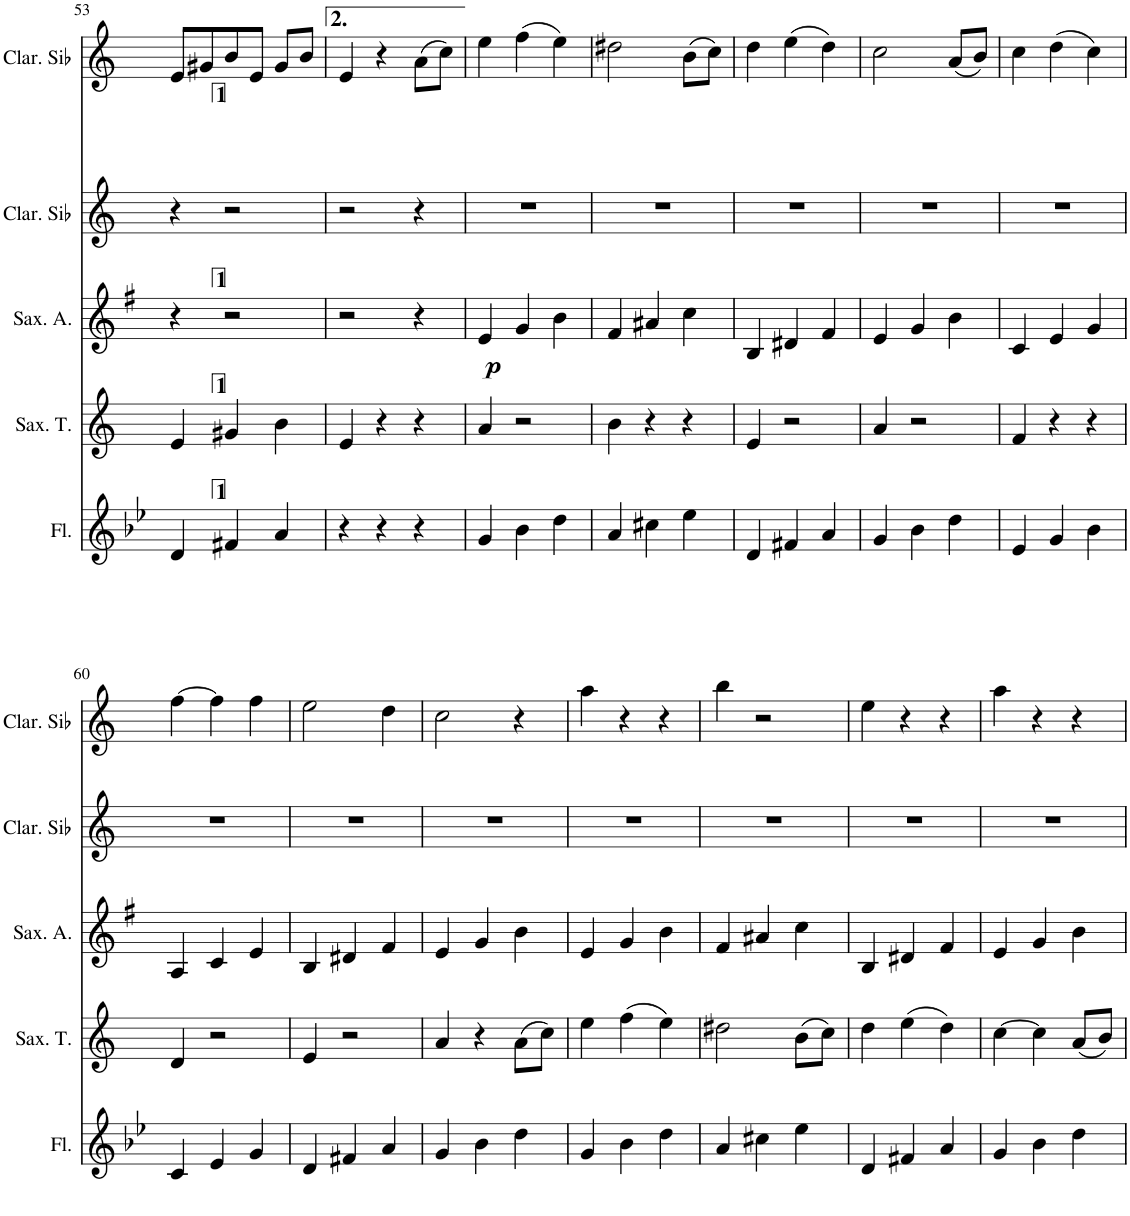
**kern	**kern	**kern	**dynam	**kern	**kern
*part5	*part4	*part3	*part3	*part2	*part1
*staff5	*staff4	*staff3	*staff3	*staff2	*staff1
*I"Flûte	*I"Saxophone Ténor	*I"Saxophone Alto	*	*I"Clarinette en Sib	*I"Clarinette en Sib
*I'Fl.	*I'Sax. T.	*I'Sax. A.	*	*I'Clar. Sib	*I'Clar. Sib
!!LO:PB:g=z
*clefG2	*clefG2	*clefG2	*	*clefG2	*clefG2
*	*Trd8c14	*Trd5c9	*	*Trd1c2	*Trd1c2
*k[b-e-]	*k[]	*k[f#]	*	*k[]	*k[]
*M3/4	*M3/4	*M3/4	*	*M3/4	*M3/4
=53	=53	=53	=53	=53	=53
4d/	4e/	4r	.	4r	8e/L
.	.	.	.	.	8g#X/
4f#X/	4g#X/	2r	.	2r	8b/
.	.	.	.	.	8e/J
4a/	4b\	.	.	.	8g#/L
.	.	.	.	.	8b/J
=54	=54	=54	=54	=54	=54
4r	4e/	2r	.	2r	4e/
4r	4r	.	.	.	4r
4r	4r	4r	.	4r	(8a\L
.	.	.	.	.	8cc\J)
=55	=55	=55	=55	=55	=55
!	!	!	!LO:DY:b	!	!
4g/	4a/	4e/	p	2.r	4ee\
4b-\	2r	4g/	.	.	(4ff\
4dd\	.	4b\	.	.	4ee\)
=56	=56	=56	=56	=56	=56
4a/	4b\	4f#/	.	2.r	2dd#X\
4cc#X\	4r	4a#X/	.	.	.
4ee-\	4r	4cc\	.	.	(8b\L
.	.	.	.	.	8cc\J)
=57	=57	=57	=57	=57	=57
4d/	4e/	4B/	.	2.r	4dd\
4f#X/	2r	4d#X/	.	.	(4ee\
4a/	.	4f#/	.	.	4dd\)
=58	=58	=58	=58	=58	=58
4g/	4a/	4e/	.	2.r	2cc\
4b-\	2r	4g/	.	.	.
4dd\	.	4b\	.	.	(8a/L
.	.	.	.	.	8b/J)
=59	=59	=59	=59	=59	=59
4e-/	4f/	4c/	.	2.r	4cc\
4g/	4r	4e/	.	.	(4dd\
4b-\	4r	4g/	.	.	4cc\)
!!LO:LB:g=z
=60	=60	=60	=60	=60	=60
4c/	4d/	4A/	.	2.r	[4ff\
4e-/	2r	4c/	.	.	4ff\]
4g/	.	4e/	.	.	4ff\
=61	=61	=61	=61	=61	=61
4d/	4e/	4B/	.	2.r	2ee\
4f#X/	2r	4d#X/	.	.	.
4a/	.	4f#/	.	.	4dd\
=62	=62	=62	=62	=62	=62
4g/	4a/	4e/	.	2.r	2cc\
4b-\	4r	4g/	.	.	.
4dd\	(8a\L	4b\	.	.	4r
.	8cc\J)	.	.	.	.
=63	=63	=63	=63	=63	=63
4g/	4ee\	4e/	.	2.r	4aa\
4b-\	(4ff\	4g/	.	.	4r
4dd\	4ee\)	4b\	.	.	4r
=64	=64	=64	=64	=64	=64
4a/	2dd#X\	4f#/	.	2.r	4bb\
4cc#X\	.	4a#X/	.	.	2r
4ee-\	(8b\L	4cc\	.	.	.
.	8cc\J)	.	.	.	.
=65	=65	=65	=65	=65	=65
4d/	4dd\	4B/	.	2.r	4ee\
4f#X/	(4ee\	4d#X/	.	.	4r
4a/	4dd\)	4f#/	.	.	4r
=66	=66	=66	=66	=66	=66
4g/	[4cc\	4e/	.	2.r	4aa\
4b-\	4cc\]	4g/	.	.	4r
4dd\	(8a/L	4b\	.	.	4r
.	8b/J)	.	.	.	.
=	=	=	=	=	=
*-	*-	*-	*-	*-	*-
